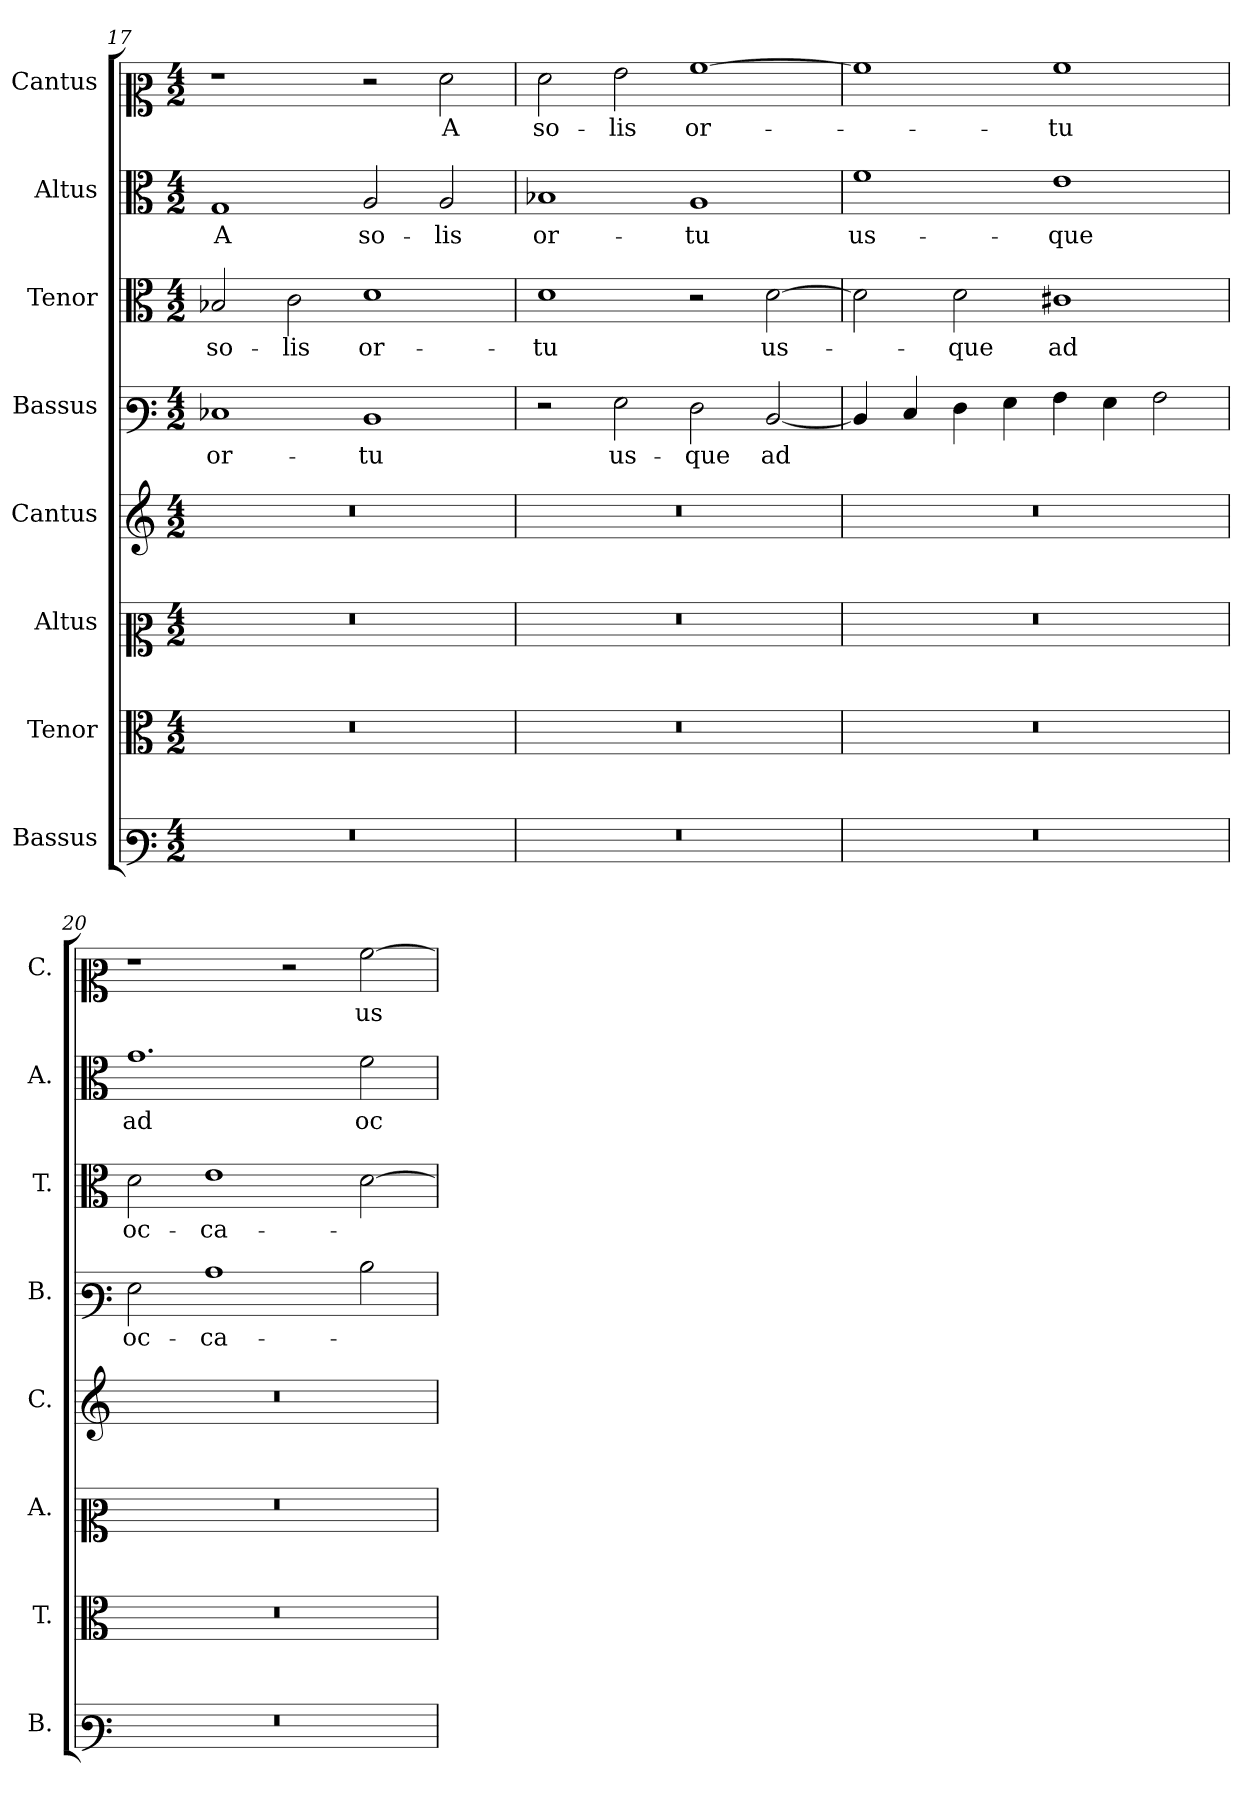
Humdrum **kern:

**kern	**kern	**kern	**kern	**kern	**text	**kern	**text	**kern	**text	**kern	**text
*part8	*part7	*part6	*part5	*part4	*part4	*part3	*part3	*part2	*part2	*part1	*part1
*staff8	*staff7	*staff6	*staff5	*staff4	*staff4	*staff3	*staff3	*staff2	*staff2	*staff1	*staff1
*I"Bassus	*I"Tenor	*I"Altus	*I"Cantus	*I"Bassus	*	*I"Tenor	*	*I"Altus	*	*I"Cantus	*
*I'B.	*I'T.	*I'A.	*I'C.	*I'B.	*	*I'T.	*	*I'A.	*	*I'C.	*
*clefF3	*clefC3	*clefC2	*clefG2	*clefF3	*	*clefC3	*	*clefC3	*	*clefC2	*
*k[]	*k[]	*k[]	*k[]	*k[]	*	*k[]	*	*k[]	*	*k[]	*
*M4/2	*M4/2	*M4/2	*M4/2	*M4/2	*	*M4/2	*	*M4/2	*	*M4/2	*
=17	=17	=17	=17	=17	=17	=17	=17	=17	=17	=17	=17
!LO:N:vis=1	!LO:N:vis=1	!LO:N:vis=1	!LO:N:vis=1	!	!	!	!	!	!	!	!
0r	0r	0r	0r	1E-X	or-	2B-X/	so-	1G	A	1r	.
.	.	.	.	.	.	2c\	-lis	.	.	.	.
.	.	.	.	1D	-tu	1d	or-	2A/	so-	2r	.
.	.	.	.	.	.	.	.	2A/	-lis	2f\	A
=18	=18	=18	=18	=18	=18	=18	=18	=18	=18	=18	=18
!LO:N:vis=1	!LO:N:vis=1	!LO:N:vis=1	!LO:N:vis=1	!	!	!	!	!	!	!	!
0r	0r	0r	0r	2r	.	1d	-tu	1B-X	or-	2f\	so-
.	.	.	.	2G\	us-	.	.	.	.	2g\	-lis
.	.	.	.	2F\	-que	2r	.	1A	-tu	[1a	or-
.	.	.	.	[2D/	ad	[2d\	us-	.	.	.	.
=19	=19	=19	=19	=19	=19	=19	=19	=19	=19	=19	=19
!LO:N:vis=1	!LO:N:vis=1	!LO:N:vis=1	!LO:N:vis=1	!	!	!	!	!	!	!	!
0r	0r	0r	0r	4D/]	.	2d\]	.	1f	us-	1a]	.
.	.	.	.	4E/	.	.	.	.	.	.	.
.	.	.	.	4F\	.	2d\	-que	.	.	.	.
.	.	.	.	4G\	.	.	.	.	.	.	.
.	.	.	.	4A\	.	1c#X	ad	1e	-que	1a	-tu
.	.	.	.	4G\	.	.	.	.	.	.	.
.	.	.	.	2A\	.	.	.	.	.	.	.
!!LO:LB:g=z
=20	=20	=20	=20	=20	=20	=20	=20	=20	=20	=20	=20
!LO:N:vis=1	!LO:N:vis=1	!LO:N:vis=1	!LO:N:vis=1	!	!	!	!	!	!	!	!
0r	0r	0r	0r	2G\	oc-	2d\	oc-	1.g	ad	1r	.
.	.	.	.	1c	-ca-	1e	-ca-	.	.	.	.
.	.	.	.	.	.	.	.	.	.	2r	.
.	.	.	.	2d\	.	[2d\	.	2f\	oc-	[2a\	us-
=	=	=	=	=	=	=	=	=	=	=	=
*-	*-	*-	*-	*-	*-	*-	*-	*-	*-	*-	*-
